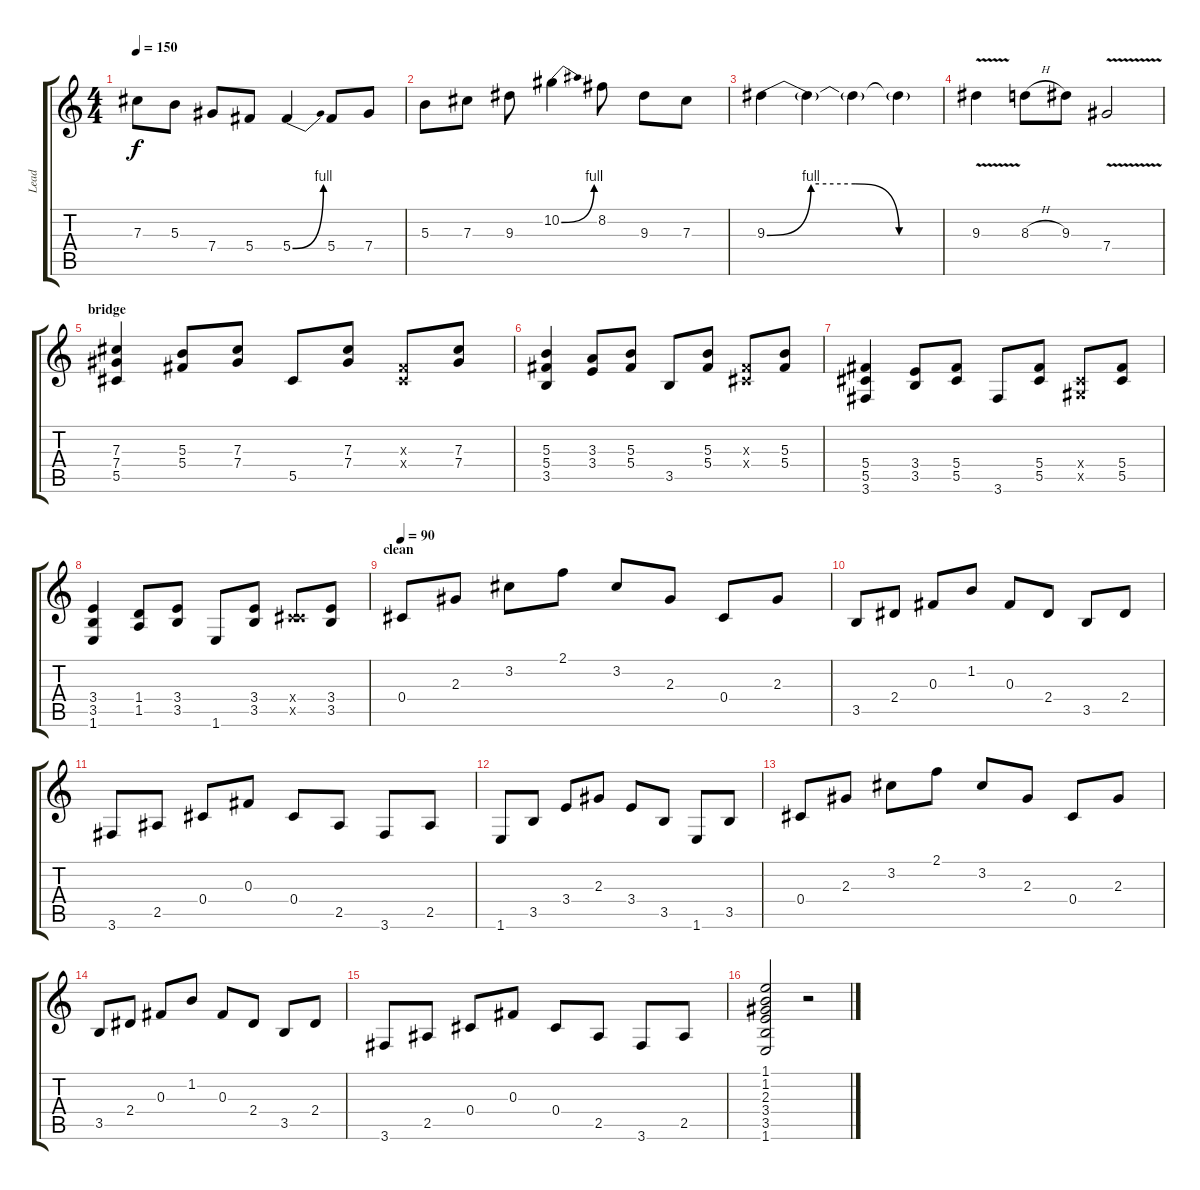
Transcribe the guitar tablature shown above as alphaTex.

\track ("Lead" "Lead") {instrument overdrivenguitar}
\staff {score tabs}
\tuning (Eb4 Bb3 Gb3 Db3 Ab2 Eb2) {hide}
\ts (4 4)
\tempo 150
\clef g2
\ks c
7.3.8{dy f} 5.3.8 7.4.8 5.4.8 5.4{be (bend 0 0 60 4)}.4 5.4.8 7.4.8 |
5.3.8 7.3.8 9.3.8 10.2{be (bend 0 0 60 4)}.4 8.2.8 9.3.8 7.3.8 |
9.3{be (custom 0 0 15 4 30 4 45 0 60 0)}.4 9.3{t}.4 9.3{t}.4 9.3{t}.4 |
9.3{v}.4 8.3{h}.8 9.3.8 7.4{v}.2 |
\section ("" "bridge")
(7.3 7.4 5.5).4{volume 12} (5.3 5.4).8 (7.3 7.4).8 5.5.8 (7.3 7.4).8 (0.3{x} 0.4{x}).8 (7.3 7.4).8 |
(5.3 5.4 3.5).4{volume 0} (3.3 3.4).8 (5.3 5.4).8 3.5.8 (5.3 5.4).8 (0.3{x} 0.4{x}).8 (5.3 5.4).8 |
(5.4 5.5 3.6).4 (3.4 3.5).8 (5.4 5.5).8 3.6.8 (5.4 5.5).8 (0.4{x} 0.5{x}).8 (5.4 5.5).8 |
(3.4 3.5 1.6).4 (1.4 1.5).8 (3.4 3.5).8 1.6.8 (3.4 3.5).8 (0.4{x} 5.5{x}).8 (3.4 3.5).8 |
\section ("" "clean")
\tempo 90
0.4.8{volume 12 instrument electricguitarclean} 2.3.8 3.2.8 2.1.8 3.2.8 2.3.8 0.4.8 2.3.8 |
3.5.8 2.4.8 0.3.8 1.2.8 0.3.8 2.4.8 3.5.8 2.4.8 |
3.6.8 2.5.8 0.4.8 0.3.8 0.4.8 2.5.8 3.6.8 2.5.8 |
1.6.8 3.5.8 3.4.8 2.3.8 3.4.8 3.5.8 1.6.8 3.5.8 |
0.4.8 2.3.8 3.2.8 2.1.8 3.2.8 2.3.8 0.4.8 2.3.8 |
3.5.8 2.4.8 0.3.8 1.2.8 0.3.8 2.4.8 3.5.8 2.4.8 |
3.6.8 2.5.8 0.4.8 0.3.8 0.4.8 2.5.8 3.6.8 2.5.8 |
(1.1 1.2 2.3 3.4 3.5 1.6).2 r.2
